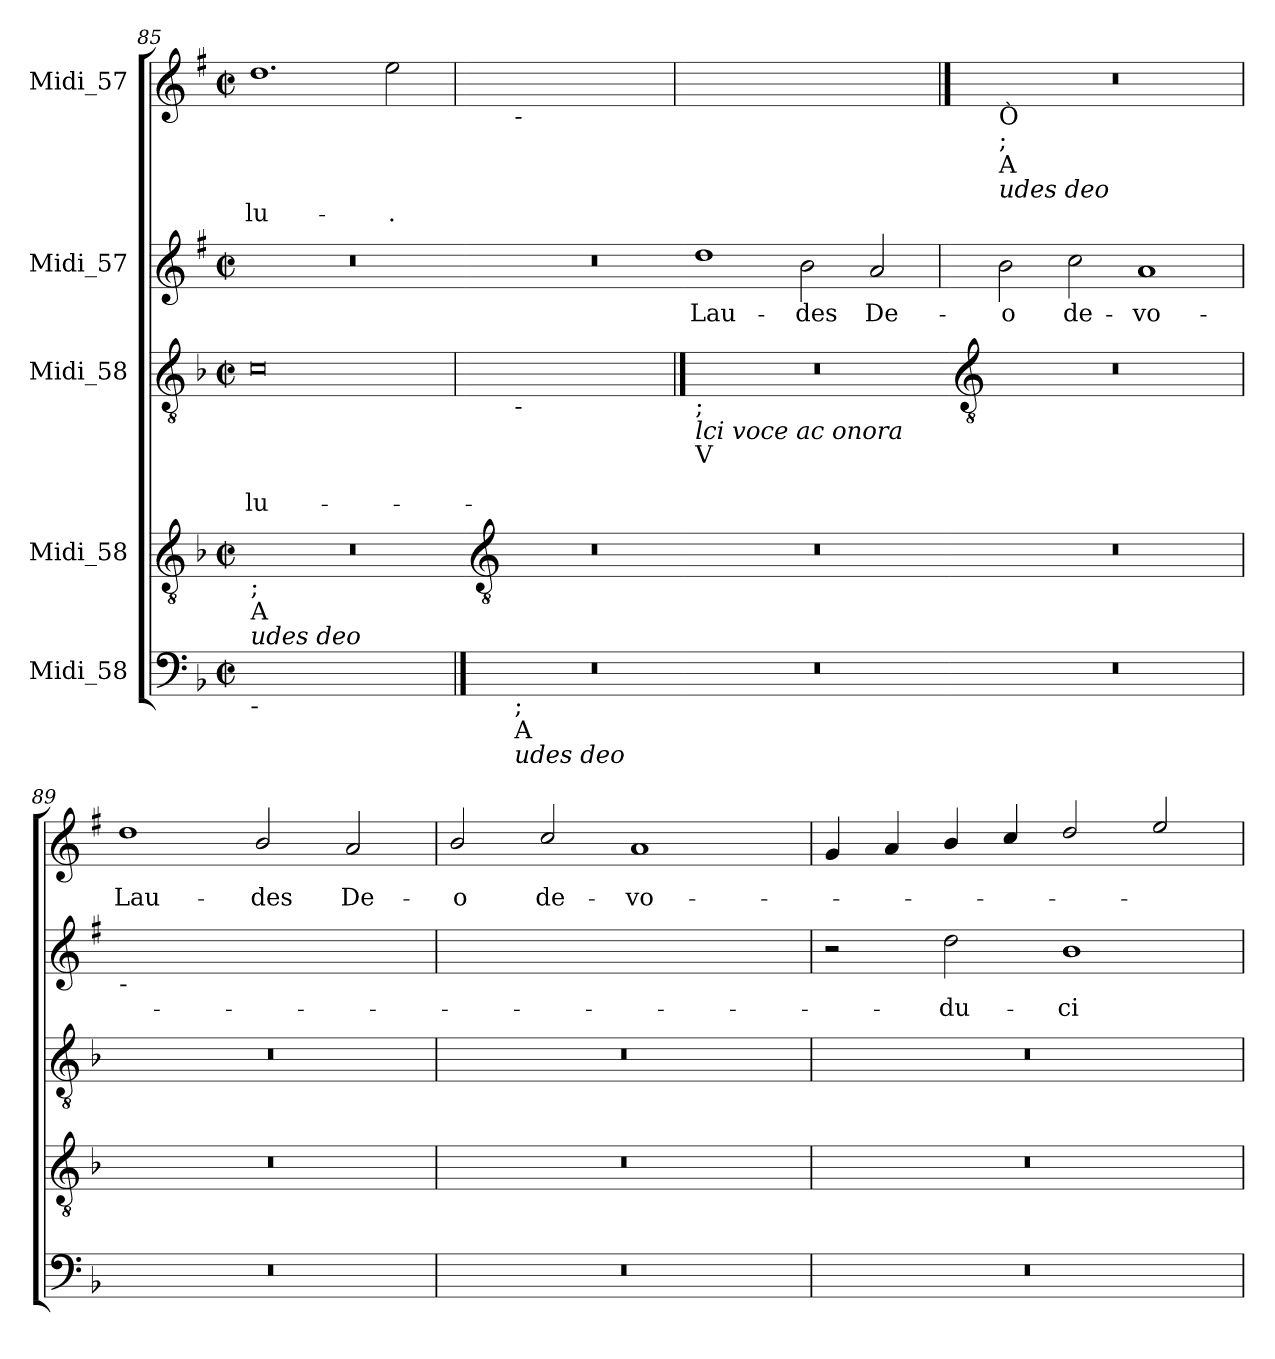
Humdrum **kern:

**kern	**text	**kern	**kern	**text	**text	**kern	**text	**kern	**text
*part5	*part5	*part4	*part3	*part3	*part3	*part2	*part2	*part1	*part1
*staff5	*staff5	*staff4	*staff3	*staff3	*staff3	*staff2	*staff2	*staff1	*staff1
*I"Midi_58	*	*I"Midi_58	*I"Midi_58	*	*	*I"Midi_57	*	*I"Midi_57	*
!!LO:LB:g=z
*clefF4	*	*clefGv2	*clefGv2	*	*	*clefG2	*	*clefG2	*
*	*	*	*	*	*	*ITrd1c2	*	*ITrd1c2	*
*k[b-]	*	*k[b-]	*k[b-]	*	*	*k[b-]	*	*k[b-]	*
*F:	*	*F:	*F:	*	*	*F:	*	*F:	*
*M4/2	*	*M4/2	*M4/2	*	*	*M4/2	*	*M4/2	*
*met(c|)	*	*met(c|)	*met(c|)	*	*	*met(c|)	*	*met(c|)	*
=85A	=85A	=85A	=85A	=85A	=85A	=85A	=85A	=85A	=85A
!	!	!LO:TX:b:t=;	!	!	!	!	!	!	!
!	!	!LO:TX:b:t=A	!	!	!	!	!	!	!
!	!	!LO:TX:b:i:t=udes deo	!	!	!	!	!	!	!
!LO:TX:b:t=-	!	!	!	!	!	!	!	!	!
!	!LO:LY:b	!	!	!	!LO:LY:b	!	!	!	!LO:LY:b
0Fyy	-ya.	0r	0c	.	-lu-	0r	.	1.cc	-lu-
!	!	!	!	!	!	!	!	!	!LO:LY:b
.	.	.	.	.	.	.	.	2dd	-.
!!LO:LB:g=z
==86A	=86A	=86A	=86A	=86A	=86A	=86A	=86A	=86A	=86A
*	*	*clefGv2	*	*	*	*	*	*	*
!	!	!	!	!	!	!	!	!LO:TX:b:t=-	!
!	!	!	!LO:TX:b:t=-	!	!	!	!	!	!
!LO:TX:b:t=;	!	!	!	!	!	!	!	!	!
!LO:TX:b:t=A	!	!	!	!	!	!	!	!	!
!LO:TX:b:i:t=udes deo	!	!	!	!	!	!	!	!	!
!	!	!	!	!	!LO:LY:b	!	!	!	!LO:LY:b
0r	.	0r	0Ayy	.	-ya.	0r	.	[0ccyy	ya.
!!LO:LB:g=z
=87A	=87A	=87A	==87A	=87A	=87A	=87A	=87A	=87A	=87A
!	!	!	!LO:TX:b:t=;	!	!	!	!	!	!
!	!	!	!LO:TX:b:i:t=lci voce ac onora	!	!	!	!	!	!
!	!	!	!LO:TX:b:t=V	!	!	!	!	!	!
!	!	!	!	!	!	!	!LO:LY:b	!	!
0r	.	0r	0r	.	.	1cc	Lau-	0ccyy]	.
!	!	!	!	!	!	!	!LO:LY:b	!	!
.	.	.	.	.	.	2a	-des	.	.
!	!	!	!	!	!	!	!LO:LY:b	!	!
.	.	.	.	.	.	2g	De-	.	.
!!LO:LB:g=z
=88	==88	=88	=88	==88	==88	=88	==88	==88	==88
*	*	*	*clefGv2	*	*	*	*	*	*
!	!	!	!	!	!	!	!	!LO:TX:b:t=Ò	!
!	!	!	!	!	!	!	!	!LO:TX:b:t=;	!
!	!	!	!	!	!	!	!	!LO:TX:b:t=A	!
!	!	!	!	!	!	!	!	!LO:TX:b:i:t=udes deo	!
!	!	!	!	!	!	!	!LO:LY:b	!	!
0r	.	0r	0r	.	.	2a	-o	0r	.
!	!	!	!	!	!	!	!LO:LY:b	!	!
.	.	.	.	.	.	2b-	de-	.	.
!	!	!	!	!	!	!	!LO:LY:b	!	!
.	.	.	.	.	.	1g	-vo-	.	.
!!LO:LB:g=z
=89	=89	=89	=89	=89	=89	=89	=89	=89	=89
!	!	!	!	!	!	!	!	!LO:TX:a:t=Secunda Pars	!
!	!	!	!	!	!	!LO:TX:b:t=-	!	!	!
!	!	!	!	!	!	!	!LO:LY:b	!	!LO:LY:b
*	*	*	*	*	*	*	*	*^	*
0r	.	0r	0r	.	.	[0fyy	-tas,	1cc	0ryy	Lau-
!	!	!	!	!	!	!	!	!	!	!LO:LY:b
.	.	.	.	.	.	.	.	2a	.	-des
!	!	!	!	!	!	!	!	!	!	!LO:LY:b
.	.	.	.	.	.	.	.	2g	.	De-
=90	=90	=90	=90	=90	=90	=90	=90	=90	=90	=90
!	!	!	!	!	!	!	!	!	!	!LO:LY:b
0r	.	0r	0r	.	.	1.fyy_	.	2a	0ryy	-o
!	!	!	!	!	!	!	!	!	!	!LO:LY:b
.	.	.	.	.	.	.	.	2b-	.	de-
!	!	!	!	!	!	!	!	!	!	!LO:LY:b
.	.	.	.	.	.	.	.	1g	.	-vo-
.	.	.	.	.	.	2fyy]	.	.	.	.
!!LO:LB:g=z	!!
=91	=91	=91	=91	=91	=91	=91	=91	=91	=91	=91
0r	.	0r	0r	.	.	2r	.	4f	0ryy	.
.	.	.	.	.	.	.	.	4g	.	.
!	!	!	!	!	!	!	!LO:LY:b	!	!	!
.	.	.	.	.	.	2cc	du-	4a	.	.
.	.	.	.	.	.	.	.	4b-	.	.
!	!	!	!	!	!	!	!LO:LY:b	!	!	!
.	.	.	.	.	.	1a	-ci-	2cc	.	.
.	.	.	.	.	.	.	.	2dd	.	.
*	*	*	*	*	*	*	*	*v	*v	*
=	=	=	=	=	=	=	=	=	=
*-	*-	*-	*-	*-	*-	*-	*-	*-	*-
